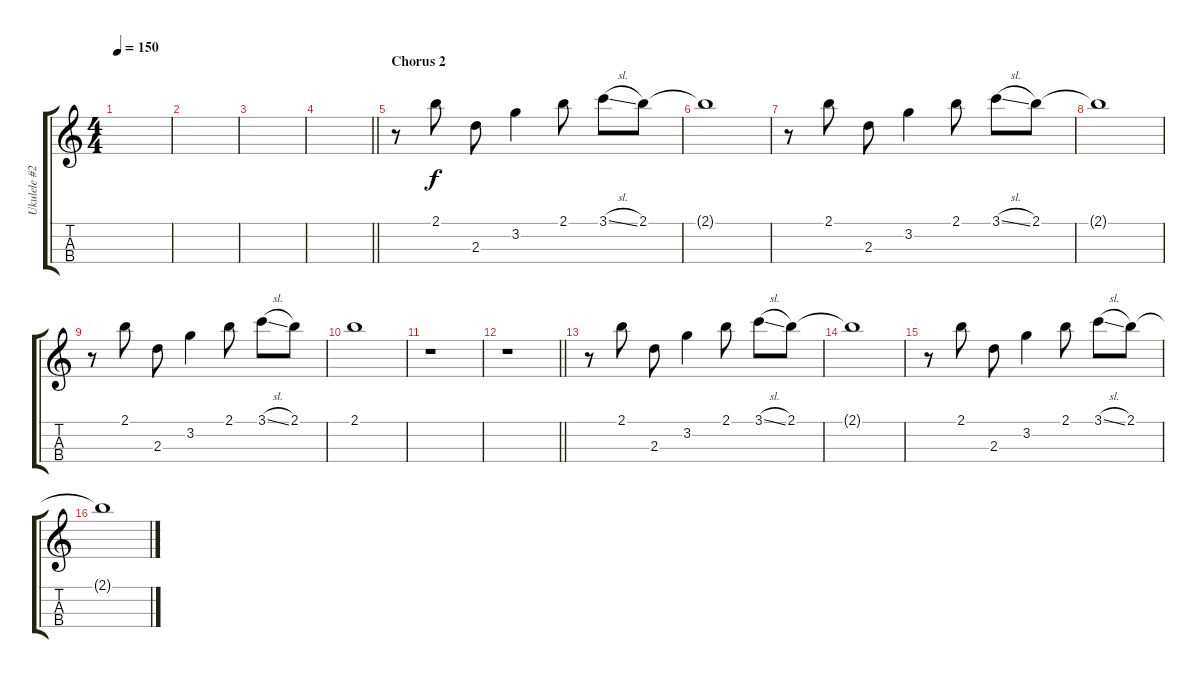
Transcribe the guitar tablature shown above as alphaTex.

\track ("Ukulele #2" "Ukulele #2") {instrument acousticguitarnylon}
\staff {score tabs}
\tuning (A4 E4 C4 G4) {hide}
\ts (4 4)
\tempo 150
\clef g2
\ks c
|
|
|
\barLineRight lightlight
|
\section ("" "Chorus 2")
r.8 2.1.8 2.3.8 3.2.4 2.1.8 3.1{sl}.8 2.1.8 |
2.1{t}.1 |
r.8 2.1.8 2.3.8 3.2.4 2.1.8 3.1{sl}.8 2.1.8 |
2.1{t}.1 |
r.8 2.1.8 2.3.8 3.2.4 2.1.8 3.1{sl}.8 2.1.8 |
2.1.1 |
r.1 |
\barLineRight lightlight
r.1 |
r.8 2.1.8 2.3.8 3.2.4 2.1.8 3.1{sl}.8 2.1.8 |
2.1{t}.1 |
r.8 2.1.8 2.3.8 3.2.4 2.1.8 3.1{sl}.8 2.1.8 |
2.1{t}.1
